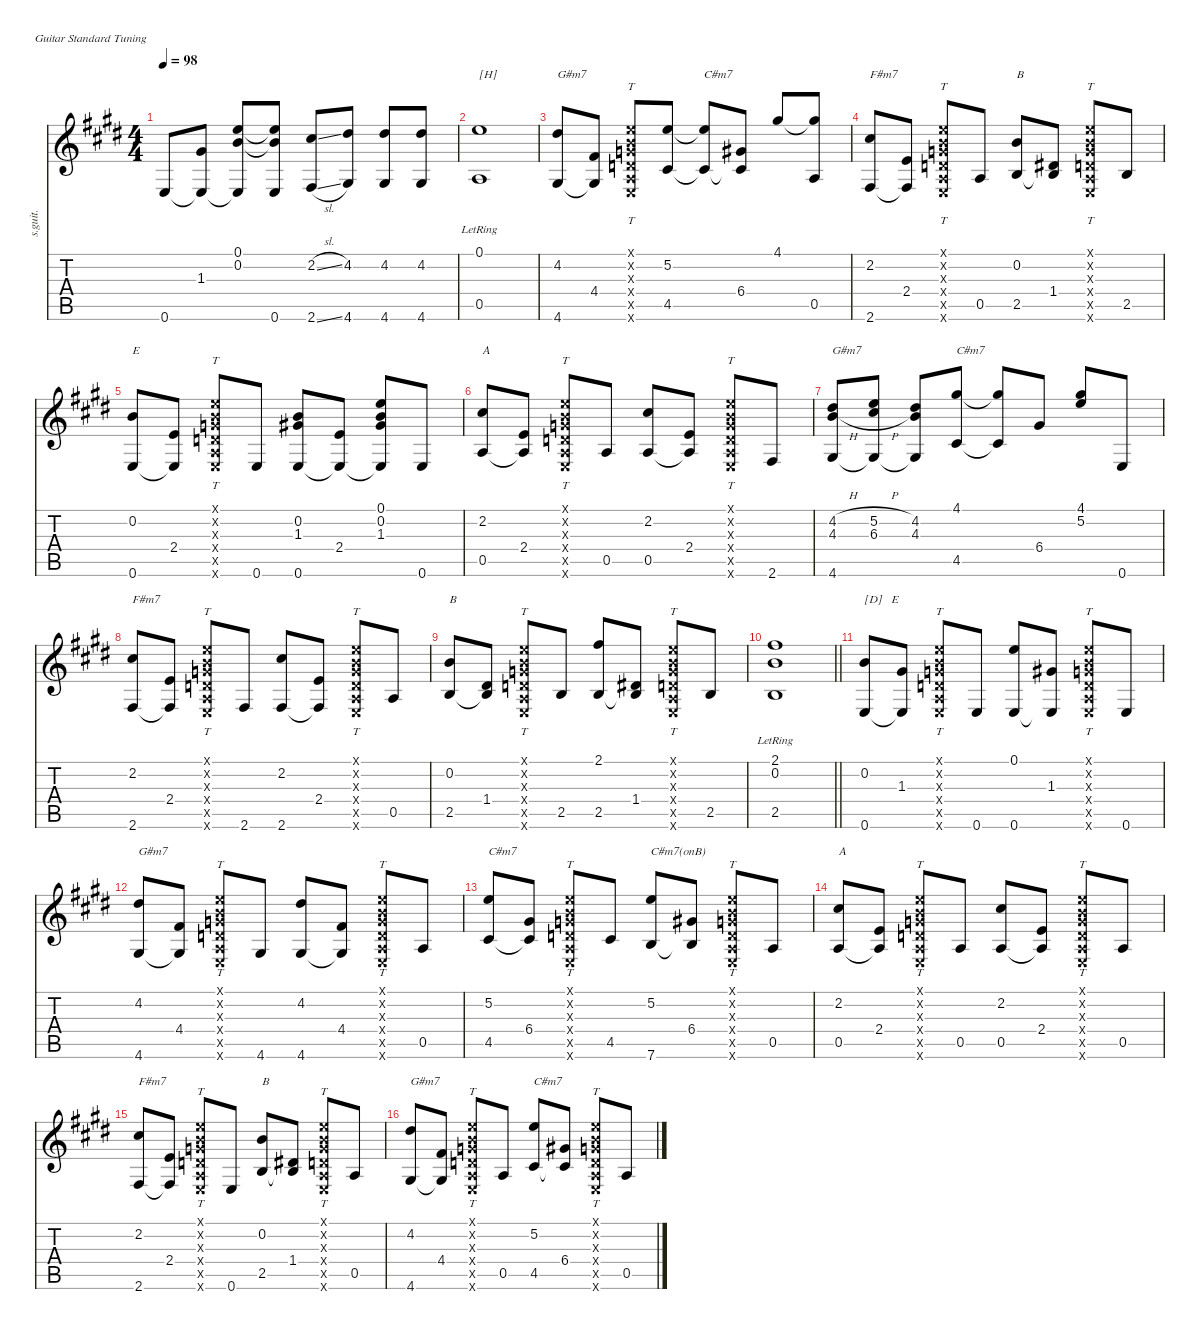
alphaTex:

\defaultSystemsLayout 4
\hideDynamics
\bracketExtendMode nobrackets
\otherSystemsTrackNameOrientation horizontal
\track ("Rhythm" "s.guit.") {instrument acousticguitarsteel}
\staff {score tabs}
\tuning (E4 B3 G3 D3 A2 E2)
\ts (4 4)
\tempo 98
\clef g2
\ks e
0.6{acc forcenatural}.8{dy f} (1.3{acc #} 0.6{t acc forcenatural}).8 (0.1{acc forcenatural} 0.2{acc forcenatural} 0.6{t acc forcenatural}).8 (0.1{t acc forcenatural} 0.2{t acc forcenatural} 0.6{acc forcenatural}).8 (2.2{sl acc #} 2.6{sl acc #}).8 (4.2{acc #} 4.6{acc #}).8 (4.2{acc #} 4.6{acc #}).8 (4.2{acc #} 4.6{acc #}).8 |
(0.1{lr acc forcenatural} 0.5{acc forcenatural}).1{txt "[H]"} |
(4.2{acc #} 4.6{acc #}).8{txt "G#m7"} (4.4{acc #} 4.6{t acc #}).8 (0.1{x acc forcenatural} 0.2{x acc forcenatural} 0.3{x acc forcenatural} 0.4{x acc forcenatural} 0.5{x acc forcenatural} 0.6{x acc forcenatural}).8{tt} (5.2{acc forcenatural} 4.5{acc #}).8 (5.2{t acc forcenatural} 4.5{t acc #}).8{txt "C#m7"} (6.4{acc #} 4.5{t acc #}).8 4.1{acc #}.8 (4.1{t acc #} 0.5{acc forcenatural}).8 |
(2.2{acc #} 2.6{acc #}).8{txt "F#m7"} (2.4{acc forcenatural} 2.6{t acc #}).8 (0.1{x acc forcenatural} 0.2{x acc forcenatural} 0.3{x acc forcenatural} 0.4{x acc forcenatural} 0.5{x acc forcenatural} 0.6{x acc forcenatural}).8{tt} 0.5{acc forcenatural}.8 (0.2{acc forcenatural} 2.5{acc forcenatural}).8{txt "B"} (1.4{acc #} 2.5{t acc forcenatural}).8 (0.1{x acc forcenatural} 0.2{x acc forcenatural} 0.3{x acc forcenatural} 0.4{x acc forcenatural} 0.5{x acc forcenatural} 0.6{x acc forcenatural}).8{tt} 2.5{acc forcenatural}.8 |
(0.2{acc forcenatural} 0.6{acc forcenatural}).8{txt "E"} (2.4{acc forcenatural} 0.6{t acc forcenatural}).8 (0.1{x acc forcenatural} 0.2{x acc forcenatural} 0.3{x acc forcenatural} 0.4{x acc forcenatural} 0.5{x acc forcenatural} 0.6{x acc forcenatural}).8{tt} 0.6{acc forcenatural}.8 (0.2{acc forcenatural} 1.3{acc #} 0.6{acc forcenatural}).8 (2.4{acc forcenatural} 0.6{t acc forcenatural}).8 (0.1{acc forcenatural} 0.2{acc forcenatural} 1.3{acc #} 0.6{t acc forcenatural}).8 0.6{acc forcenatural}.8 |
(2.2{acc #} 0.5{acc forcenatural}).8{txt "A"} (2.4{acc forcenatural} 0.5{t acc forcenatural}).8 (0.1{x acc forcenatural} 0.2{x acc forcenatural} 0.3{x acc forcenatural} 0.4{x acc forcenatural} 0.5{x acc forcenatural} 0.6{x acc forcenatural}).8{tt} 0.5{acc forcenatural}.8 (2.2{acc #} 0.5{acc forcenatural}).8 (2.4{acc forcenatural} 0.5{t acc forcenatural}).8 (0.1{x acc forcenatural} 0.2{x acc forcenatural} 0.3{x acc forcenatural} 0.4{x acc forcenatural} 0.5{x acc forcenatural} 0.6{x acc forcenatural}).8{tt} 2.6{acc #}.8 |
(4.2{h acc #} 4.3{h acc forcenatural} 4.6{acc #}).8{txt "G#m7"} (5.2{h acc forcenatural} 6.3{h acc #} 4.6{t acc #}).8 (4.2{acc #} 4.3{acc forcenatural} 4.6{t acc #}).8 (4.1{acc #} 4.5{acc #}).8{txt "C#m7"} (4.1{t acc #} 4.5{t acc #}).8 6.4{acc #}.8 (4.1{acc #} 5.2{acc forcenatural}).8 0.6{acc forcenatural}.8 |
(2.2{acc #} 2.6{acc #}).8{txt "F#m7"} (2.4{acc forcenatural} 2.6{t acc #}).8 (0.1{x acc forcenatural} 0.2{x acc forcenatural} 0.3{x acc forcenatural} 0.4{x acc forcenatural} 0.5{x acc forcenatural} 0.6{x acc forcenatural}).8{tt} 2.6{acc #}.8 (2.2{acc #} 2.6{acc #}).8 (2.4{acc forcenatural} 2.6{t acc #}).8 (0.1{x acc forcenatural} 0.2{x acc forcenatural} 0.3{x acc forcenatural} 0.4{x acc forcenatural} 0.5{x acc forcenatural} 0.6{x acc forcenatural}).8{tt} 0.5{acc forcenatural}.8 |
(0.2{acc forcenatural} 2.5{acc forcenatural}).8{txt "B"} (1.4{acc #} 2.5{t acc forcenatural}).8 (0.1{x acc forcenatural} 0.2{x acc forcenatural} 0.3{x acc forcenatural} 0.4{x acc forcenatural} 0.5{x acc forcenatural} 0.6{x acc forcenatural}).8{tt} 2.5{acc forcenatural}.8 (2.1{acc #} 2.5{acc forcenatural}).8 (1.4{acc #} 2.5{t acc forcenatural}).8 (0.1{x acc forcenatural} 0.2{x acc forcenatural} 0.3{x acc forcenatural} 0.4{x acc forcenatural} 0.5{x acc forcenatural} 0.6{x acc forcenatural}).8{tt} 2.5{acc forcenatural}.8 |
\barLineRight lightlight
(2.1{acc #} 0.2{lr acc forcenatural} 2.5{acc forcenatural}).1 |
(0.2{acc forcenatural} 0.6{acc forcenatural}).8{txt "[D]   E"} (1.3{acc #} 0.6{t acc forcenatural}).8 (0.1{x acc forcenatural} 0.2{x acc forcenatural} 0.3{x acc forcenatural} 0.4{x acc forcenatural} 0.5{x acc forcenatural} 0.6{x acc forcenatural}).8{tt} 0.6{acc forcenatural}.8 (0.1{acc forcenatural} 0.6{acc forcenatural}).8 (1.3{acc #} 0.6{t acc forcenatural}).8 (0.1{x acc forcenatural} 0.2{x acc forcenatural} 0.3{x acc forcenatural} 0.4{x acc forcenatural} 0.5{x acc forcenatural} 0.6{x acc forcenatural}).8{tt} 0.6{acc forcenatural}.8 |
(4.2{acc #} 4.6{acc #}).8{txt "G#m7"} (4.4{acc #} 4.6{t acc #}).8 (0.1{x acc forcenatural} 0.2{x acc forcenatural} 0.3{x acc forcenatural} 0.4{x acc forcenatural} 0.5{x acc forcenatural} 0.6{x acc forcenatural}).8{tt} 4.6{acc #}.8 (4.2{acc #} 4.6{acc #}).8 (4.4{acc #} 4.6{t acc #}).8 (0.1{x acc forcenatural} 0.2{x acc forcenatural} 0.3{x acc forcenatural} 0.4{x acc forcenatural} 0.5{x acc forcenatural} 0.6{x acc forcenatural}).8{tt} 0.5{acc forcenatural}.8 |
(5.2{acc forcenatural} 4.5{acc #}).8{txt "C#m7"} (6.4{acc #} 4.5{t acc #}).8 (0.1{x acc forcenatural} 0.2{x acc forcenatural} 0.3{x acc forcenatural} 0.4{x acc forcenatural} 0.5{x acc forcenatural} 0.6{x acc forcenatural}).8{tt} 4.5{acc #}.8 (5.2{acc forcenatural} 7.6{acc forcenatural}).8{txt "C#m7(onB)"} (6.4{acc #} 7.6{t acc forcenatural}).8 (0.1{x acc forcenatural} 0.2{x acc forcenatural} 0.3{x acc forcenatural} 0.4{x acc forcenatural} 0.5{x acc forcenatural} 0.6{x acc forcenatural}).8{tt} 0.5{acc forcenatural}.8 |
(2.2{acc #} 0.5{acc forcenatural}).8{txt "A"} (2.4{acc forcenatural} 0.5{t acc forcenatural}).8 (0.1{x acc forcenatural} 0.2{x acc forcenatural} 0.3{x acc forcenatural} 0.4{x acc forcenatural} 0.5{x acc forcenatural} 0.6{x acc forcenatural}).8{tt} 0.5{acc forcenatural}.8 (2.2{acc #} 0.5{acc forcenatural}).8 (2.4{acc forcenatural} 0.5{t acc forcenatural}).8 (0.1{x acc forcenatural} 0.2{x acc forcenatural} 0.3{x acc forcenatural} 0.4{x acc forcenatural} 0.5{x acc forcenatural} 0.6{x acc forcenatural}).8{tt} 0.5{acc forcenatural}.8 |
(2.2{acc #} 2.6{acc #}).8{txt "F#m7"} (2.4{acc forcenatural} 2.6{t acc #}).8 (0.1{x acc forcenatural} 0.2{x acc forcenatural} 0.3{x acc forcenatural} 0.4{x acc forcenatural} 0.5{x acc forcenatural} 0.6{x acc forcenatural}).8{tt} 0.6{acc forcenatural}.8 (0.2{acc forcenatural} 2.5{acc forcenatural}).8{txt "B"} (1.4{acc #} 2.5{t acc forcenatural}).8 (0.1{x acc forcenatural} 0.2{x acc forcenatural} 0.3{x acc forcenatural} 0.4{x acc forcenatural} 0.5{x acc forcenatural} 0.6{x acc forcenatural}).8{tt} 0.5{acc forcenatural}.8 |
(4.2{acc #} 4.6{acc #}).8{txt "G#m7"} (4.4{acc #} 4.6{t acc #}).8 (0.1{x acc forcenatural} 0.2{x acc forcenatural} 0.3{x acc forcenatural} 0.4{x acc forcenatural} 0.5{x acc forcenatural} 0.6{x acc forcenatural}).8{tt} 0.5{acc forcenatural}.8 (5.2{acc forcenatural} 4.5{acc #}).8{txt "C#m7"} (6.4{acc #} 4.5{t acc #}).8 (0.1{x acc forcenatural} 0.2{x acc forcenatural} 0.3{x acc forcenatural} 0.4{x acc forcenatural} 0.5{x acc forcenatural} 0.6{x acc forcenatural}).8{tt} 0.5{acc forcenatural}.8
